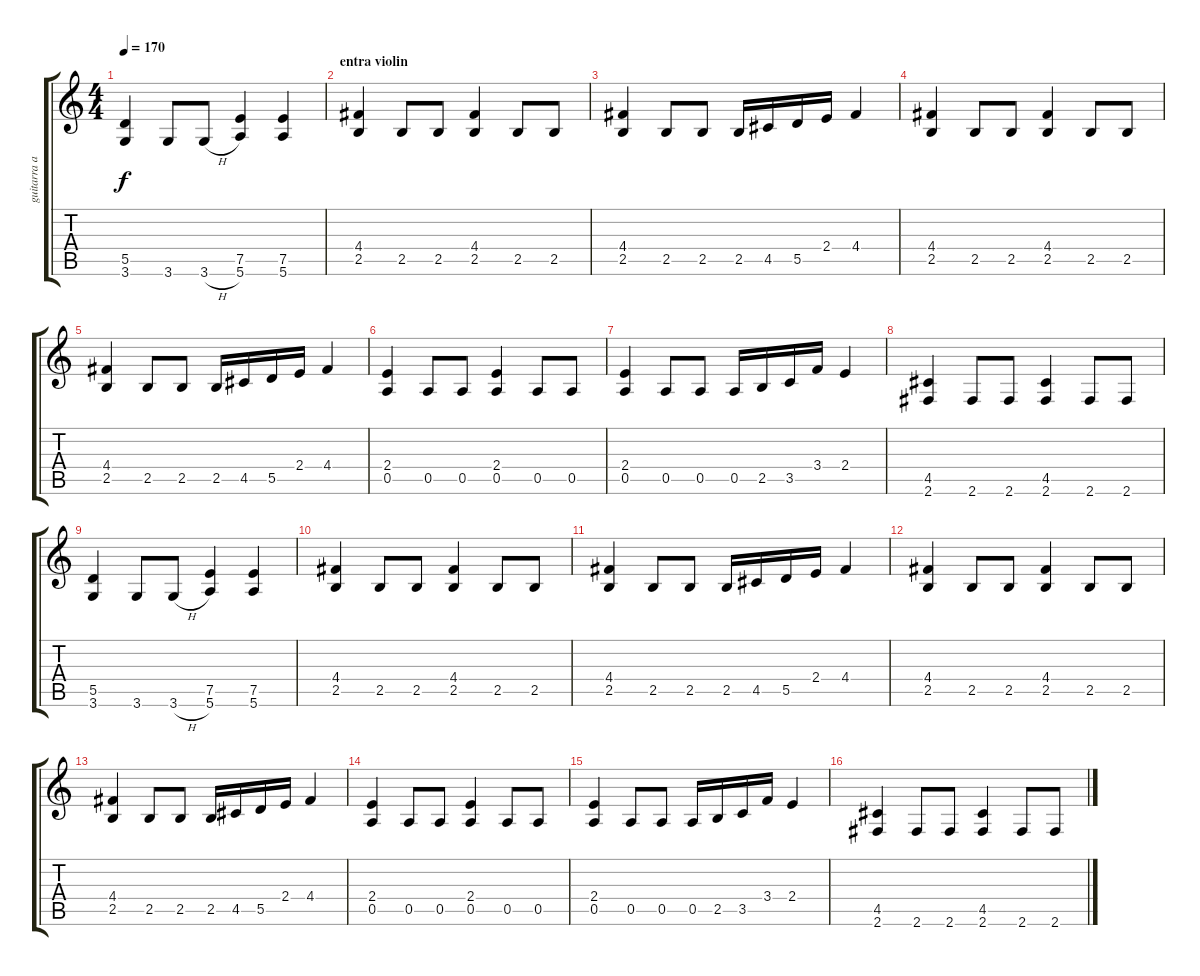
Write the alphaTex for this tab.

\track ("guitarra acompañamientos" "guitarra a") {instrument distortionguitar}
\staff {score tabs}
\tuning (E4 B3 G3 D3 A2 E2) {hide}
\ts (4 4)
\tempo 170
\clef g2
\ks c
(5.5 3.6).4{dy f} 3.6.8 3.6{h}.8 (7.5 5.6).4 (7.5 5.6).4 |
\section ("" "entra violin")
(4.4 2.5).4 2.5.8 2.5.8 (4.4 2.5).4 2.5.8 2.5.8 |
(4.4 2.5).4 2.5.8 2.5.8 2.5.16 4.5.16 5.5.16 2.4.16 4.4.4 |
(4.4 2.5).4 2.5.8 2.5.8 (4.4 2.5).4 2.5.8 2.5.8 |
(4.4 2.5).4 2.5.8 2.5.8 2.5.16 4.5.16 5.5.16 2.4.16 4.4.4 |
(2.4 0.5).4 0.5.8 0.5.8 (2.4 0.5).4 0.5.8 0.5.8 |
(2.4 0.5).4 0.5.8 0.5.8 0.5.16 2.5.16 3.5.16 3.4.16 2.4.4 |
(4.5 2.6).4 2.6.8 2.6.8 (4.5 2.6).4 2.6.8 2.6.8 |
(5.5 3.6).4 3.6.8 3.6{h}.8 (7.5 5.6).4 (7.5 5.6).4 |
(4.4 2.5).4 2.5.8 2.5.8 (4.4 2.5).4 2.5.8 2.5.8 |
(4.4 2.5).4 2.5.8 2.5.8 2.5.16 4.5.16 5.5.16 2.4.16 4.4.4 |
(4.4 2.5).4 2.5.8 2.5.8 (4.4 2.5).4 2.5.8 2.5.8 |
(4.4 2.5).4 2.5.8 2.5.8 2.5.16 4.5.16 5.5.16 2.4.16 4.4.4 |
(2.4 0.5).4 0.5.8 0.5.8 (2.4 0.5).4 0.5.8 0.5.8 |
(2.4 0.5).4 0.5.8 0.5.8 0.5.16 2.5.16 3.5.16 3.4.16 2.4.4 |
(4.5 2.6).4 2.6.8 2.6.8 (4.5 2.6).4 2.6.8 2.6.8
